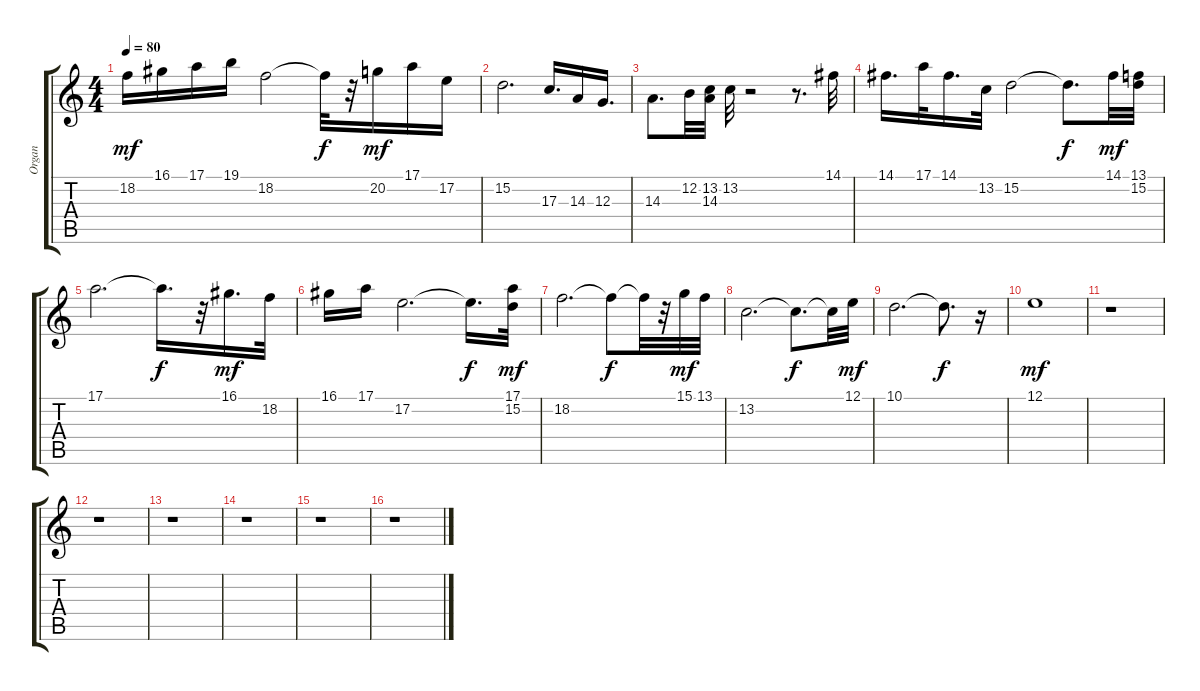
\track ("Organ   " "Organ   ") {instrument drawbarorgan}
\staff {score tabs}
\tuning (E4 B3 G3 D3 A2 E2) {hide}
\ts (4 4)
\tempo 80
\clef g2
\ks c
18.2.16{dy mf} 16.1.16 17.1.16 19.1.16 18.2.2 18.2{t}.32{dy f} r.32 20.2.16{dy mf} 17.1.16 17.2.16 |
15.2.2{d} 17.3.16{d} 14.3.16 12.3.16{d} |
14.3.8{d} 12.2.32 (13.2 14.3).32 13.2.32 r.2 r.8{d} 14.1.32 |
14.1.16{d} 17.1.32 14.1.16{d} 13.2.32 15.2.2 15.2{t}.8{d dy f} 14.1.32{dy mf} (13.1 15.2).32 |
17.1.2{d} 17.1{t}.16{d dy f} r.32 16.1.16{d dy mf} 18.2.32 |
16.1.16 17.1.16 17.2.2{d} 17.2{t}.16{d dy f} (17.1 15.2).32{dy mf} |
18.2.2{d} 18.2{t}.8{dy f} 18.2{t}.32 r.32 15.1.32{dy mf} 13.1.32 |
13.2.2{d} 13.2{t}.8{d dy f} 13.2{t}.32 12.1.32{dy mf} |
10.1.2{d} 10.1{t}.8{d dy f} r.16 |
12.1.1{dy mf} |
r.1 |
r.1 |
r.1 |
r.1 |
r.1 |
r.1
